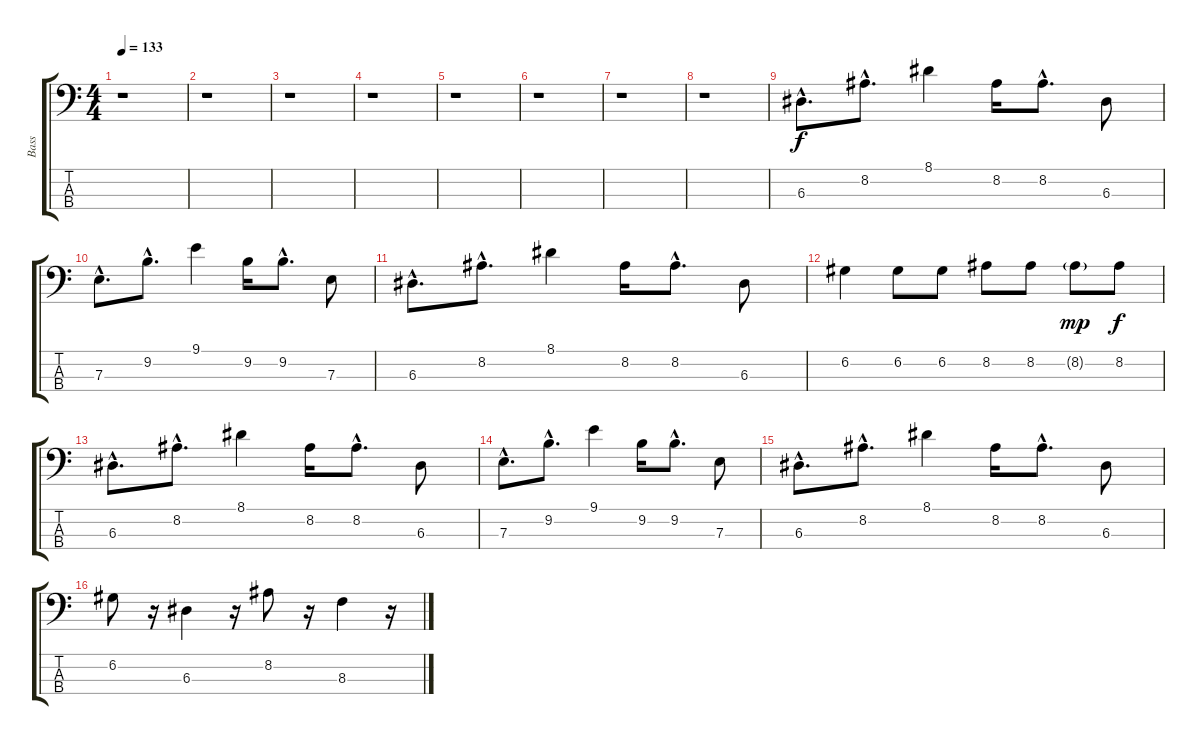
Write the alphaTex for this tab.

\track ("Bass" "Bass") {instrument electricbassfinger}
\staff {score tabs}
\tuning (G2 D2 A1 E1) {hide}
\ts (4 4)
\tempo 133
\clef f4
\ks c
r.1{dy f instrument electricbassfinger} |
r.1 |
r.1 |
r.1 |
r.1 |
r.1 |
r.1 |
r.1 |
6.3{hac}.8{d} 8.2{hac}.8{d} 8.1.4 8.2.16 8.2{hac}.8{d} 6.3.8 |
7.3{hac}.8{d} 9.2{hac}.8{d} 9.1.4 9.2.16 9.2{hac}.8{d} 7.3.8 |
6.3{hac}.8{d} 8.2{hac}.8{d} 8.1.4 8.2.16 8.2{hac}.8{d} 6.3.8 |
6.2.4 6.2.8 6.2.8 8.2.8 8.2.8 8.2{g}.8{dy mp} 8.2.8{dy f} |
6.3{hac}.8{d} 8.2{hac}.8{d} 8.1.4 8.2.16 8.2{hac}.8{d} 6.3.8 |
7.3{hac}.8{d} 9.2{hac}.8{d} 9.1.4 9.2.16 9.2{hac}.8{d} 7.3.8 |
6.3{hac}.8{d} 8.2{hac}.8{d} 8.1.4 8.2.16 8.2{hac}.8{d} 6.3.8 |
6.2.8 r.16 6.3.4 r.16 8.2.8 r.16 8.3.4 r.16
